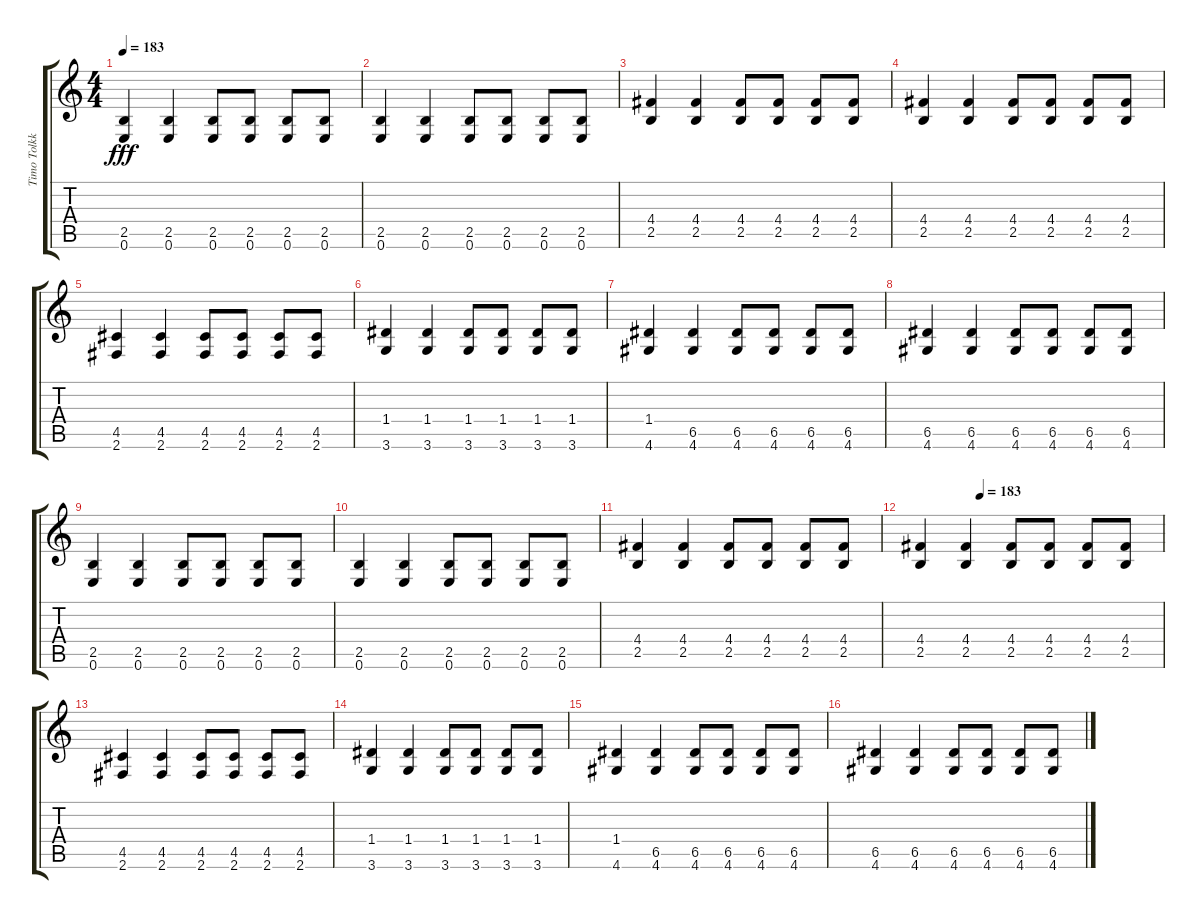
\track ("Timo Tolkki" "Timo Tolkk") {instrument overdrivenguitar}
\staff {score tabs}
\tuning (E4 B3 G3 D3 A2 E2) {hide}
\ts (4 4)
\tempo 183
\clef g2
\ks c
(2.5 0.6).4{dy fff} (2.5 0.6).4 (2.5 0.6).8 (2.5 0.6).8 (2.5 0.6).8 (2.5 0.6).8 |
(2.5 0.6).4 (2.5 0.6).4 (2.5 0.6).8 (2.5 0.6).8 (2.5 0.6).8 (2.5 0.6).8 |
(4.4 2.5).4 (4.4 2.5).4 (4.4 2.5).8 (4.4 2.5).8 (4.4 2.5).8 (4.4 2.5).8 |
(4.4 2.5).4 (4.4 2.5).4 (4.4 2.5).8 (4.4 2.5).8 (4.4 2.5).8 (4.4 2.5).8 |
(4.5 2.6).4 (4.5 2.6).4 (4.5 2.6).8 (4.5 2.6).8 (4.5 2.6).8 (4.5 2.6).8 |
(1.4 3.6).4 (1.4 3.6).4 (1.4 3.6).8 (1.4 3.6).8 (1.4 3.6).8 (1.4 3.6).8 |
(1.4 4.6).4 (6.5 4.6).4 (6.5 4.6).8 (6.5 4.6).8 (6.5 4.6).8 (6.5 4.6).8 |
(6.5 4.6).4 (6.5 4.6).4 (6.5 4.6).8 (6.5 4.6).8 (6.5 4.6).8 (6.5 4.6).8 |
(2.5 0.6).4 (2.5 0.6).4 (2.5 0.6).8 (2.5 0.6).8 (2.5 0.6).8 (2.5 0.6).8 |
(2.5 0.6).4 (2.5 0.6).4 (2.5 0.6).8 (2.5 0.6).8 (2.5 0.6).8 (2.5 0.6).8 |
(4.4 2.5).4 (4.4 2.5).4 (4.4 2.5).8 (4.4 2.5).8 (4.4 2.5).8 (4.4 2.5).8 |
\tempo (183 0.25)
(4.4 2.5).4 (4.4 2.5).4 (4.4 2.5).8 (4.4 2.5).8 (4.4 2.5).8 (4.4 2.5).8 |
(4.5 2.6).4{volume 16} (4.5 2.6).4{volume 15} (4.5 2.6).8{volume 15} (4.5 2.6).8{volume 15} (4.5 2.6).8{volume 15} (4.5 2.6).8{volume 14} |
(1.4 3.6).4{volume 14} (1.4 3.6).4{volume 14} (1.4 3.6).8{volume 14} (1.4 3.6).8{volume 13} (1.4 3.6).8{volume 13} (1.4 3.6).8{volume 13} |
(1.4 4.6).4{volume 13} (6.5 4.6).4{volume 12} (6.5 4.6).8{volume 12} (6.5 4.6).8{volume 12} (6.5 4.6).8{volume 12} (6.5 4.6).8{volume 11} |
(6.5 4.6).4{volume 11} (6.5 4.6).4{volume 11} (6.5 4.6).8{volume 10} (6.5 4.6).8{volume 10} (6.5 4.6).8{volume 10} (6.5 4.6).8{volume 10}
